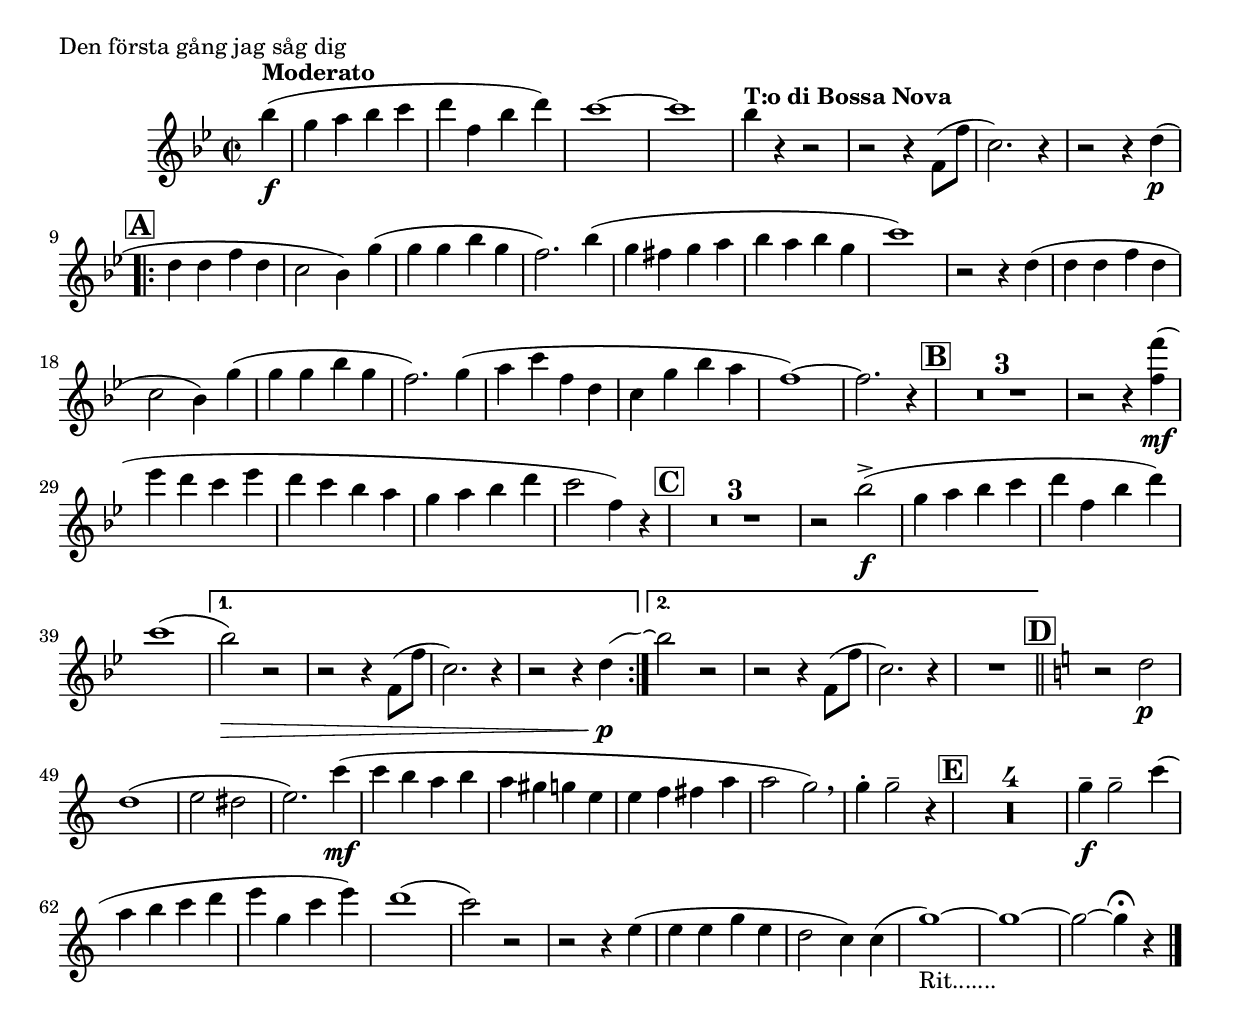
\version "2.18.0"
% When ready to include in collection:	1. Comment out top section with \Include file(s)
%					2. \midi section if present.
%Comment out from here
%{
\include "../../../Includes/Polis_format.ily"

%...to here
%}

  \score {

    % Svenska Polisens Marscher: 1. Den forsta gang jag sag dig   
    \relative c'' { 
    	    \key bes \major \time 2/2 
    	    \compressFullBarRests
    	    \set Score.markFormatter = #format-mark-box-letters
    	    \partial 4 bes'4^\markup {\bold {Moderato}}\f ( |g a bes c |d f, bes d) 
    	    c1~ |c |bes4^\markup {\bold {T:o di Bossa Nova}} r r2 |r r4 f,8 (f' 
    	    c2.) r4 |r2 r4 d4\p ( 
    	    
%Rehearsal mark A
	   \mark \default
	   \repeat volta 2 {
	   d4 d f d |c2 bes4) g' ( |g g bes g |f2.) bes4 ( |g fis g a 
	   bes a bes g |c1) |r2 r4 d, ( |d4 d f d |c2 bes4) g' ( |g g bes g 
	   f2.) g4 ( |a c f, d |c g' bes a |f1~) |f2. r4
	   
%Rehearsal mark B
	   \mark \default
	   R1*3 |r2 r4 <f' f,>\mf ( |ees d c ees |d c bes a |g a bes d 
	   c2 f,4) r
	   
%Rehearsal mark C
	   \mark \default
	   R1*3 |r2 bes->\f ( |g4 a bes c | d f, bes d) |c1 ( }
	   \alternative {
	   	   {bes2)\> r |r r4 f,8 (f' |c2.) r4 |r2 r4
{\once \override Slur.control-points = #'((1 . 3) (3 . 4.6) (3 . 3.6) (4 . 4))
                   d4\p( <>)} }
	   	   {bes'2\repeatTie r |r r4 f,8 (f' |c2.) r4 |R1}
	   }
	   \bar "||"
%Rehearsal mark D
	   \mark \default
	   \key c \major
	   r2 d\p |d1 ( |e2 dis | e2.) c'4\mf ( |c b a b |a gis g e 
	   e f fis a |a2 g) \breathe |g4-. g2-- r4
	   
%Rehearsal mark E
	   \mark \default
	   R1*4 |g4--\f g2-- c4 ( |a b c d |e g, c e) |d1 ( | c2) r |r2 r4 e, ( 
	   e e g e |d2 c4) c (
	   g'1~)_\markup {Rit.......} |g~ |g2~ g4\fermata r \bar "|."
    }%end relative
    \header {
    	    piece = \markup {\concat {"Den f"\char#246"rsta g"\char#229"ng jag s"\char#229"g dig"}}
    	    composer = \markup {\concat {"B. Sj"\char#246"berg"}}
    	}
  }%end score
